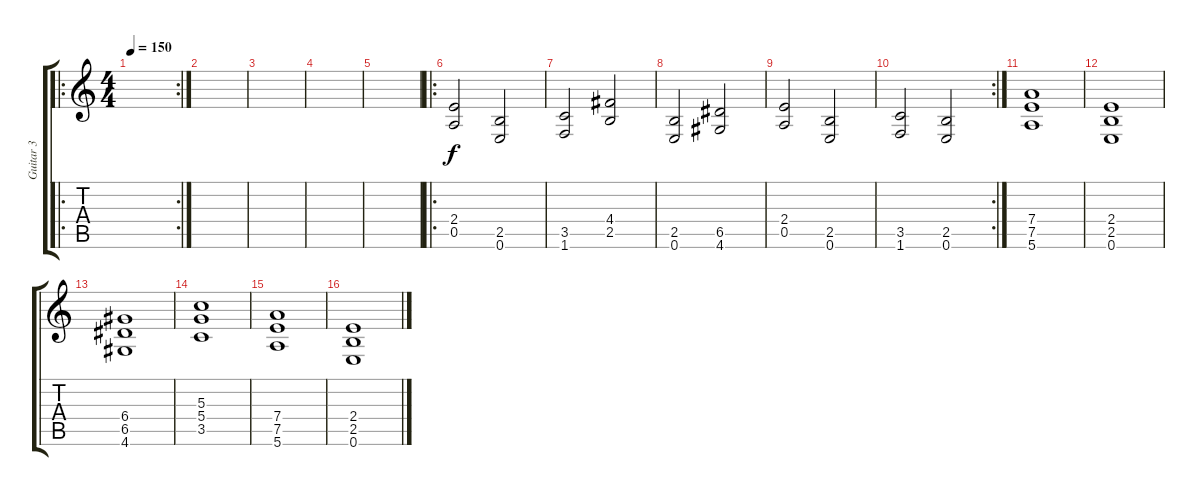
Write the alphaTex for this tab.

\track ("Guitar 3" "Guitar 3") {instrument distortionguitar}
\staff {score tabs}
\tuning (E4 B3 G3 D3 A2 E2) {hide}
\ro
\rc 2
\ts (4 4)
\tempo 150
\clef g2
\ks aminor
|
|
|
|
|
\ro
(2.4 0.5).2 (2.5 0.6).2 |
(3.5 1.6).2 (4.4 2.5).2 |
(2.5 0.6).2 (6.5 4.6).2 |
(2.4 0.5).2 (2.5 0.6).2 |
\rc 2
(3.5 1.6).2 (2.5 0.6).2 |
(7.4 7.5 5.6).1 |
(2.4 2.5 0.6).1 |
(6.4 6.5 4.6).1 |
(5.3 5.4 3.5).1 |
(7.4 7.5 5.6).1 |
(2.4 2.5 0.6).1
